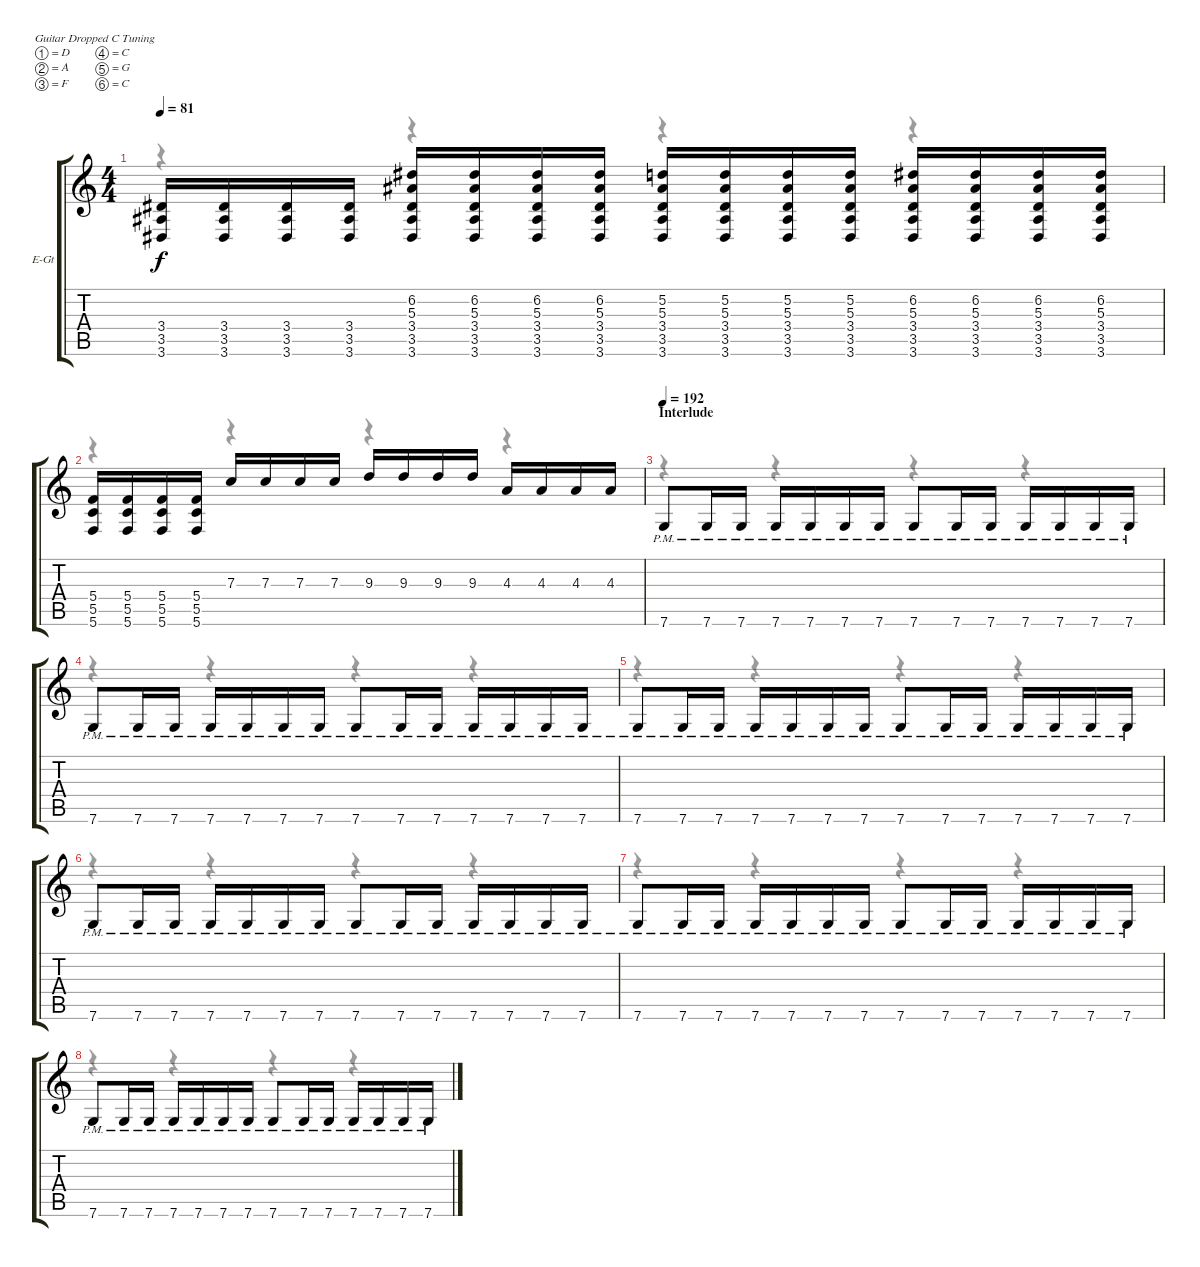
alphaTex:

\bracketExtendMode groupsimilarinstruments
\firstSystemTrackNameOrientation horizontal
\otherSystemsTrackNameOrientation horizontal
\track ("Padge (Drive)" "E-Gt") {instrument distortionguitar}
\staff {score tabs}
\tuning (D4 A3 F3 C3 G2 C2)
\voice
\ts (4 4)
\tempo 81
\clef g2
\ks c
(3.4 3.5 3.6).16{dy f} (3.4 3.5 3.6).16 (3.4 3.5 3.6).16 (3.4 3.5 3.6).16 (6.2 5.3 3.4 3.5 3.6).16 (6.2 5.3 3.4 3.5 3.6).16 (6.2 5.3 3.4 3.5 3.6).16 (6.2 5.3 3.4 3.5 3.6).16 (5.2 5.3 3.4 3.5 3.6).16 (5.2 5.3 3.4 3.5 3.6).16 (5.2 5.3 3.4 3.5 3.6).16 (5.2 5.3 3.4 3.5 3.6).16 (6.2 5.3 3.4 3.5 3.6).16 (6.2 5.3 3.4 3.5 3.6).16 (6.2 5.3 3.4 3.5 3.6).16 (6.2 5.3 3.4 3.5 3.6).16 |
(5.4 5.5 5.6).16 (5.4 5.5 5.6).16 (5.4 5.5 5.6).16 (5.4 5.5 5.6).16 7.3.16 7.3.16 7.3.16 7.3.16 9.3.16 9.3.16 9.3.16 9.3.16 4.3.16 4.3.16 4.3.16 4.3.16 |
\section ("" "Interlude")
\tempo 192
7.6{pm}.8 7.6{pm}.16 7.6{pm}.16 7.6{pm}.16 7.6{pm}.16 7.6{pm}.16 7.6{pm}.16 7.6{pm}.8 7.6{pm}.16 7.6{pm}.16 7.6{pm}.16 7.6{pm}.16 7.6{pm}.16 7.6{pm}.16 |
7.6{pm}.8 7.6{pm}.16 7.6{pm}.16 7.6{pm}.16 7.6{pm}.16 7.6{pm}.16 7.6{pm}.16 7.6{pm}.8 7.6{pm}.16 7.6{pm}.16 7.6{pm}.16 7.6{pm}.16 7.6{pm}.16 7.6{pm}.16 |
7.6{pm}.8 7.6{pm}.16 7.6{pm}.16 7.6{pm}.16 7.6{pm}.16 7.6{pm}.16 7.6{pm}.16 7.6{pm}.8 7.6{pm}.16 7.6{pm}.16 7.6{pm}.16 7.6{pm}.16 7.6{pm}.16 7.6{pm}.16 |
7.6{pm}.8 7.6{pm}.16 7.6{pm}.16 7.6{pm}.16 7.6{pm}.16 7.6{pm}.16 7.6{pm}.16 7.6{pm}.8 7.6{pm}.16 7.6{pm}.16 7.6{pm}.16 7.6{pm}.16 7.6{pm}.16 7.6{pm}.16 |
7.6{pm}.8 7.6{pm}.16 7.6{pm}.16 7.6{pm}.16 7.6{pm}.16 7.6{pm}.16 7.6{pm}.16 7.6{pm}.8 7.6{pm}.16 7.6{pm}.16 7.6{pm}.16 7.6{pm}.16 7.6{pm}.16 7.6{pm}.16 |
7.6{pm}.8 7.6{pm}.16 7.6{pm}.16 7.6{pm}.16 7.6{pm}.16 7.6{pm}.16 7.6{pm}.16 7.6{pm}.8 7.6{pm}.16 7.6{pm}.16 7.6{pm}.16 7.6{pm}.16 7.6{pm}.16 7.6{pm}.16
\voice
\clef g2
\ottava regular
\simile none
\ks c
r.4{dy mf} r.4 r.4 r.4 |
r.4 r.4 r.4 r.4 |
r.4 r.4 r.4 r.4 |
r.4 r.4 r.4 r.4 |
r.4 r.4 r.4 r.4 |
r.4 r.4 r.4 r.4 |
r.4 r.4 r.4 r.4 |
r.4 r.4 r.4 r.4
